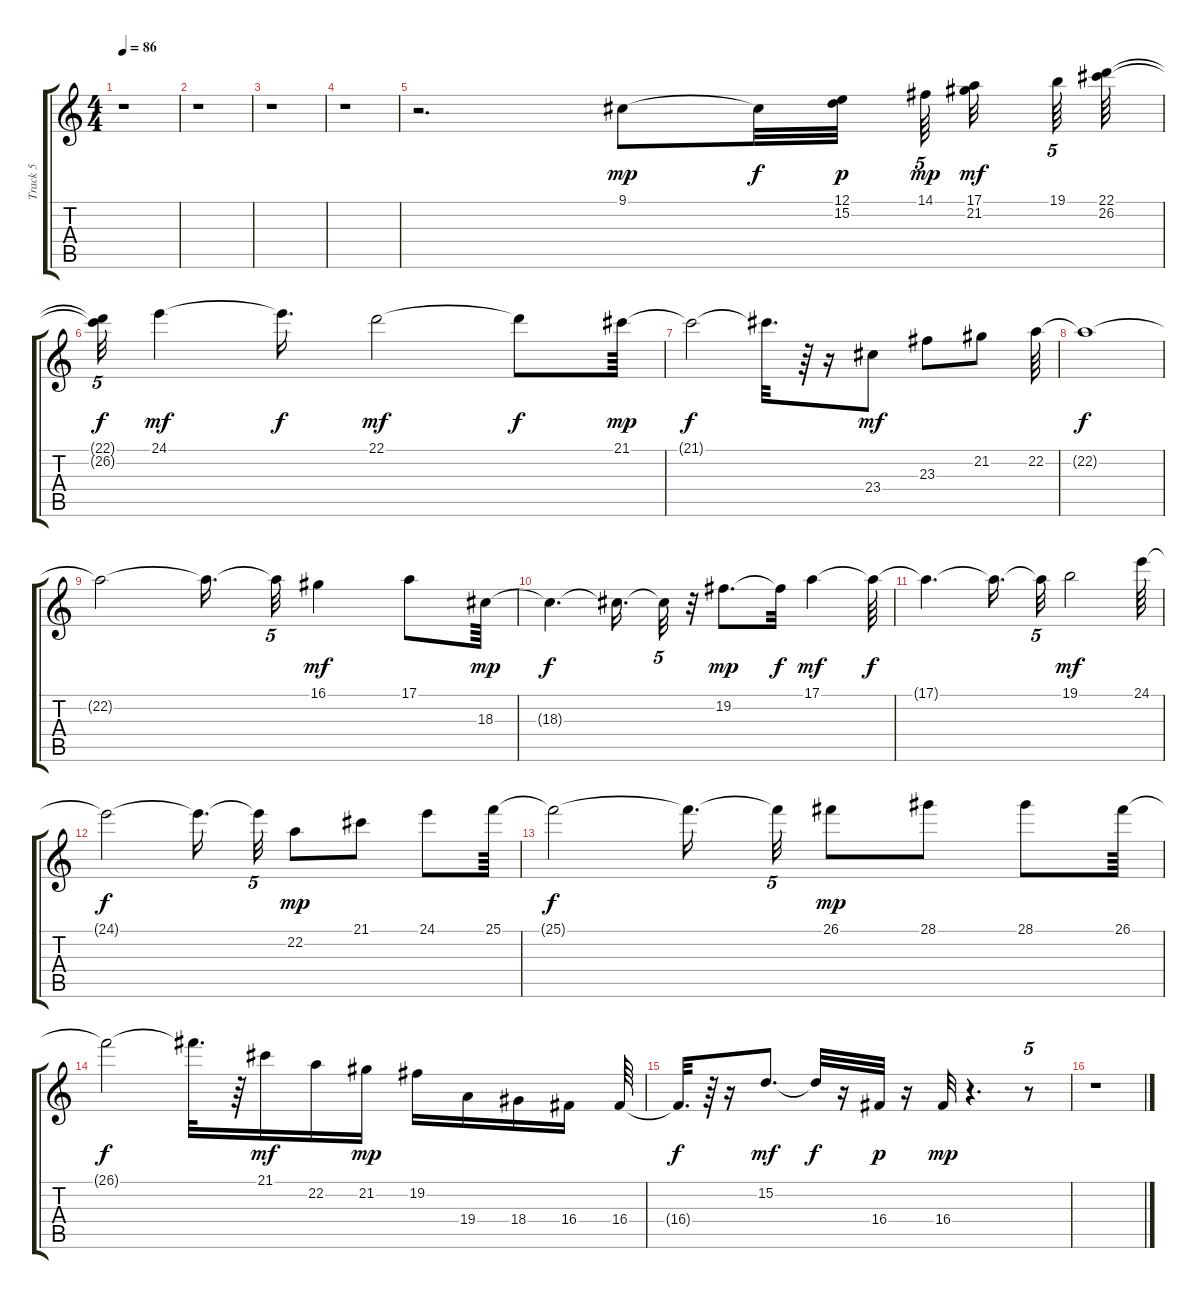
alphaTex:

\track ("Track 5" "Track 5") {instrument stringensemble1}
\staff {score tabs}
\tuning (E4 B3 G3 D3 A2 E2) {hide}
\ts (4 4)
\tempo 86
\clef g2
\ks c
r.1{dy mf} |
r.1 |
r.1 |
r.1 |
r.2{d} 9.1.8{dy mp} 9.1{t}.32{dy f} (12.1 15.2).32{dy p} 14.1.64{tu (5 4) dy mp} (17.1 21.2).32{dy mf} 19.1.64{tu (5 4)} (22.1 26.2).64 |
(22.1{t} 26.2{t}).32{tu (5 4) dy f} 24.1.4{dy mf} 24.1{t}.16{d dy f} 22.1.2{dy mf} 22.1{t}.8{dy f} 21.1.64{dy mp} |
21.1{t}.2{dy f} 21.1{t}.32{d} r.64 r.16 23.4.8{dy mf} 23.3.8 21.2.8 22.2.64 |
22.2{t}.1{dy f} |
22.2{t}.2 22.2{t}.16{d} 22.2{t}.32{tu (5 4)} 16.1.4{dy mf} 17.1.8 18.3.64{dy mp} |
18.3{t}.4{d dy f} 18.3{t}.16{d} 18.3{t}.32{tu (5 4)} r.32 19.2.8{d dy mp} 19.2{t}.32{dy f} 17.1.4{dy mf} 17.1{t}.64{dy f} |
17.1{t}.4{d} 17.1{t}.16{d} 17.1{t}.32{tu (5 4)} 19.1.2{dy mf} 24.1.64 |
24.1{t}.2{dy f} 24.1{t}.16{d} 24.1{t}.32{tu (5 4)} 22.2.8{dy mp} 21.1.8 24.1.8 25.1.64 |
25.1{t}.2{dy f} 25.1{t}.16{d} 25.1{t}.32{tu (5 4)} 26.1.8{dy mp} 28.1.8 28.1.8 26.1.64 |
26.1{t}.2{dy f} 26.1{t}.32{d} r.64 21.1.16{dy mf} 22.2.16 21.2.16{dy mp} 19.2.16 19.4.16 18.4.16 16.4.16 16.4.64 |
16.4{t}.32{d dy f} r.64 r.16 15.2.8{d dy mf} 15.2{t}.32{dy f} r.16 16.4.32{dy p} r.16 16.4.32{dy mp} r.4{d} r.8{tu (5 4)} |
r.1
